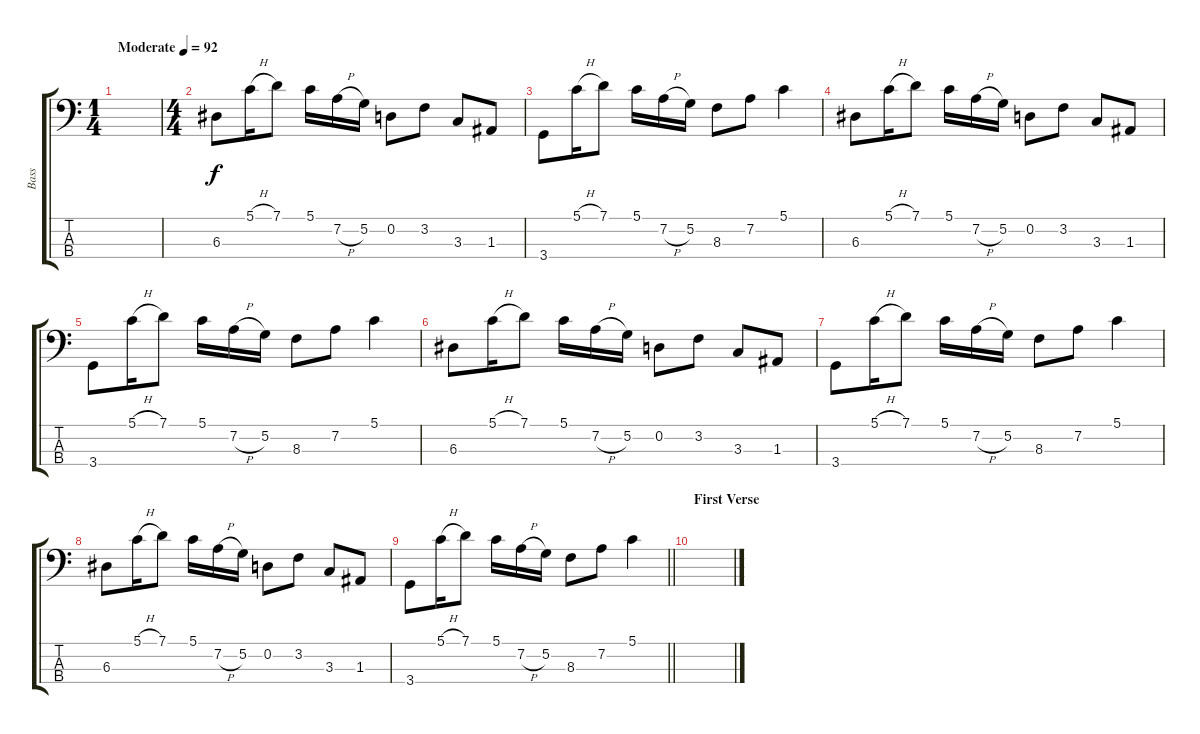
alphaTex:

\track ("Bass" "Bass") {instrument electricbasspick}
\staff {score tabs}
\tuning (G2 D2 A1 E1) {hide}
\ts (1 4)
\tempo (92 "Moderate")
\clef f4
\ks c
|
\ts (4 4)
6.3.8 5.1{h}.16 7.1.8 5.1.16 7.2{h}.16 5.2.16 0.2.8 3.2.8 3.3.8 1.3.8 |
3.4.8 5.1{h}.16 7.1.8 5.1.16 7.2{h}.16 5.2.16 8.3.8 7.2.8 5.1.4 |
6.3.8 5.1{h}.16 7.1.8 5.1.16 7.2{h}.16 5.2.16 0.2.8 3.2.8 3.3.8 1.3.8 |
3.4.8 5.1{h}.16 7.1.8 5.1.16 7.2{h}.16 5.2.16 8.3.8 7.2.8 5.1.4 |
6.3.8 5.1{h}.16 7.1.8 5.1.16 7.2{h}.16 5.2.16 0.2.8 3.2.8 3.3.8 1.3.8 |
3.4.8 5.1{h}.16 7.1.8 5.1.16 7.2{h}.16 5.2.16 8.3.8 7.2.8 5.1.4 |
6.3.8 5.1{h}.16 7.1.8 5.1.16 7.2{h}.16 5.2.16 0.2.8 3.2.8 3.3.8 1.3.8 |
\barLineRight lightlight
3.4.8 5.1{h}.16 7.1.8 5.1.16 7.2{h}.16 5.2.16 8.3.8 7.2.8 5.1.4 |
\section ("" "First Verse")
